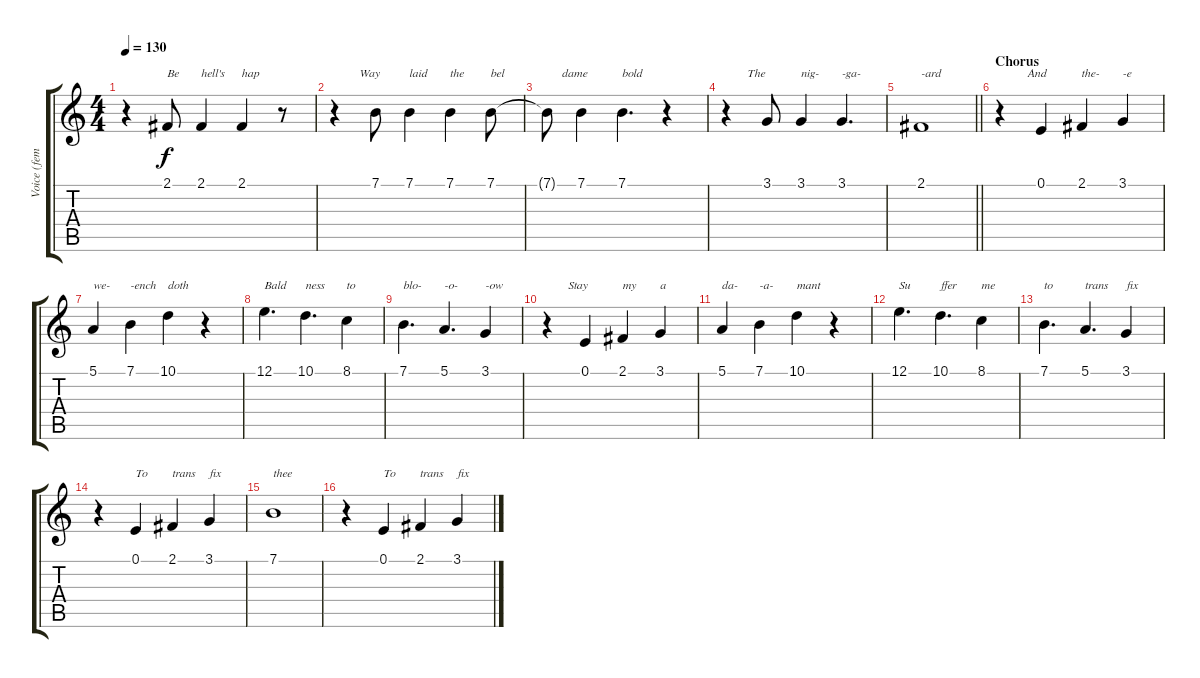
\track ("Voice (female)" "Voice (fem") {mute instrument synthvoice}
\staff {score tabs}
\tuning (E4 B3 G3 D3 A2 E2) {hide}
\ts (4 4)
\tempo 130
\clef g2
\ks c
r.4{dy f} 2.1.8{txt "Be"} 2.1.4{txt "hell's"} 2.1.4{txt "hap"} r.8 |
r.4{txt "        Way"} 7.1.8 7.1.4{txt "laid"} 7.1.4{txt "the"} 7.1.8{txt "bel"} |
7.1{t}.8{txt "     dame"} 7.1.4 7.1.4{d txt "bold"} r.4 |
r.4{txt "       The"} 3.1.8 3.1.4{txt "nig-"} 3.1.4{d txt "-ga-"} |
\barLineRight lightlight
2.1.1{txt "-ard"} |
\section ("" "Chorus")
r.4{txt "         And"} 0.1.4 2.1.4{txt "the-"} 3.1.4{txt "-e"} |
5.1.4{txt "we-"} 7.1.4{txt "-ench"} 10.1.4{txt "doth"} r.4 |
12.1.4{d txt "Bald"} 10.1.4{d txt "ness"} 8.1.4{txt "to"} |
7.1.4{d txt "blo-"} 5.1.4{d txt "-o-"} 3.1.4{txt "-ow"} |
r.4{txt "       Stay"} 0.1.4 2.1.4{txt "my"} 3.1.4{txt "a"} |
5.1.4{txt "da-"} 7.1.4{txt "-a-"} 10.1.4{txt "mant"} r.4 |
12.1.4{d txt "Su"} 10.1.4{d txt "ffer"} 8.1.4{txt "me"} |
7.1.4{d txt "to"} 5.1.4{d txt "trans"} 3.1.4{txt "fix"} |
r.4 0.1.4{txt "To"} 2.1.4{txt "trans"} 3.1.4{txt "fix"} |
7.1.1{txt "thee"} |
r.4 0.1.4{txt "To"} 2.1.4{txt "trans"} 3.1.4{txt "fix"}
